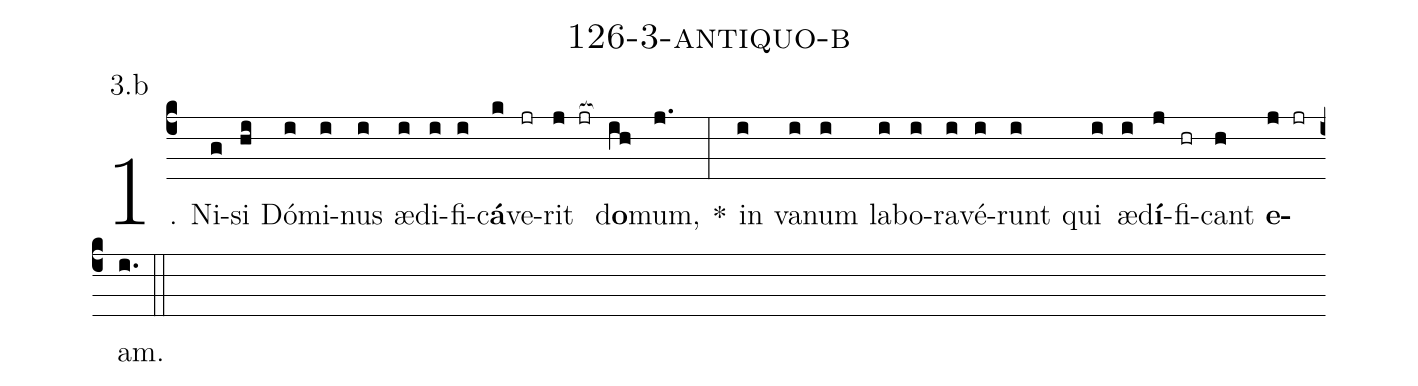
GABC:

name: 126-3-antiquo-b;
annotation: 3.b;
%%
(c4)1. Ni(g)si(hi) Dó(i)mi(i)nus(i) æ(i)di(i)fi(i)c<b>á</b>(k)ve(jr)rit(j jr[ocb:1{]) d<b>o</b>(ih[ocb:0}])mum,(j.) *(:) in(i) va(i)num(i) la(i)bo(i)ra(i)vé(i)runt(i) qui(i) æ(i)d<b>í</b>(j)fi(hr)cant(h) <b>e</b>(j jr)am.(i.) (::)
